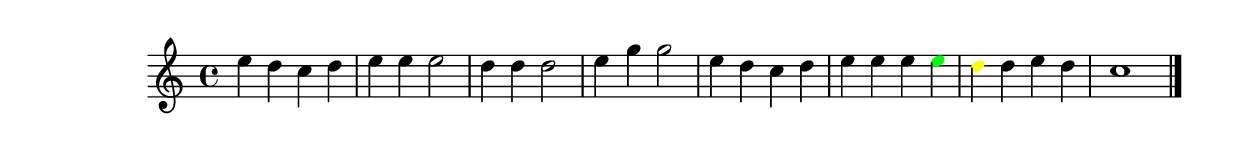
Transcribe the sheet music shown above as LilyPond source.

\version "2.18.2"
\language "english"

\header {
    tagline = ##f
}

\layout {}

\paper {}

\score {
    \new Score
    <<
        \new Staff
        {
            {   % measure
                \time 4/4
                \tweak color #black
                e''4
                \tweak color #black
                d''4
                \tweak color #black
                c''4
                \tweak color #black
                d''4
            }   % measure
            {   % measure
                \tweak color #black
                e''4
                \tweak color #black
                e''4
                \tweak color #black
                e''2
            }   % measure
            {   % measure
                \tweak color #black
                d''4
                \tweak color #black
                d''4
                \tweak color #black
                d''2
            }   % measure
            {   % measure
                \tweak color #black
                e''4
                \tweak color #black
                g''4
                \tweak color #black
                g''2
            }   % measure
            {   % measure
                \tweak color #black
                e''4
                \tweak color #black
                d''4
                \tweak color #black
                c''4
                \tweak color #black
                d''4
            }   % measure
            {   % measure
                \tweak color #black
                e''4
                \tweak color #black
                e''4
                \tweak color #black
                e''4
                \tweak color #green
                e''4
            }   % measure
            {   % measure
                \tweak color #yellow
                d''4
                d''4
                e''4
                d''4
            }   % measure
            {   % measure
                c''1
                \bar "|." %! SCORE1
            }   % measure
        }
    >>
}